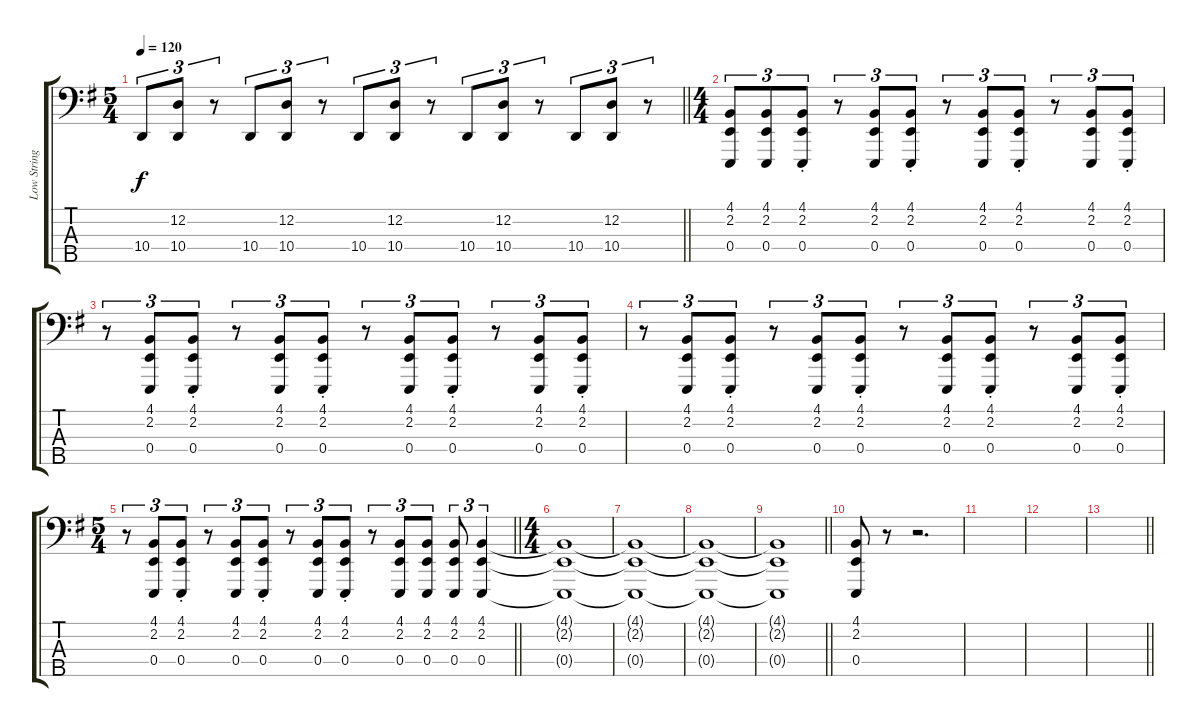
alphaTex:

\track ("Low Strings Standard" "Low String") {instrument stringensemble1}
\staff {score tabs}
\tuning (G2 D2 A1 E1 B0) {hide}
\ts (5 4)
\tempo 120
\clef f4
\barLineRight lightlight
\ks eminor
10.4.8{tu (3 2) dy f} (12.2 10.4).8{tu (3 2)} r.8{tu (3 2)} 10.4.8{tu (3 2)} (12.2 10.4).8{tu (3 2)} r.8{tu (3 2)} 10.4.8{tu (3 2)} (12.2 10.4).8{tu (3 2)} r.8{tu (3 2)} 10.4.8{tu (3 2)} (12.2 10.4).8{tu (3 2)} r.8{tu (3 2)} 10.4.8{tu (3 2)} (12.2 10.4).8{tu (3 2)} r.8{tu (3 2)} |
\ts (4 4)
(4.1 2.2 0.4).8{tu (3 2)} (4.1 2.2 0.4).8{tu (3 2)} (4.1 2.2{st} 0.4).8{tu (3 2)} r.8{tu (3 2)} (4.1 2.2 0.4).8{tu (3 2)} (4.1 2.2{st} 0.4{st}).8{tu (3 2)} r.8{tu (3 2)} (4.1 2.2 0.4).8{tu (3 2)} (4.1 2.2{st} 0.4{st}).8{tu (3 2)} r.8{tu (3 2)} (4.1 2.2 0.4).8{tu (3 2)} (4.1 2.2{st} 0.4{st}).8{tu (3 2)} |
r.8{tu (3 2)} (4.1 2.2 0.4).8{tu (3 2)} (4.1 2.2{st} 0.4{st}).8{tu (3 2)} r.8{tu (3 2)} (4.1 2.2 0.4).8{tu (3 2)} (4.1 2.2{st} 0.4{st}).8{tu (3 2)} r.8{tu (3 2)} (4.1 2.2 0.4).8{tu (3 2)} (4.1 2.2{st} 0.4{st}).8{tu (3 2)} r.8{tu (3 2)} (4.1 2.2 0.4).8{tu (3 2)} (4.1 2.2{st} 0.4{st}).8{tu (3 2)} |
r.8{tu (3 2)} (4.1 2.2 0.4).8{tu (3 2)} (4.1 2.2{st} 0.4{st}).8{tu (3 2)} r.8{tu (3 2)} (4.1 2.2 0.4).8{tu (3 2)} (4.1 2.2{st} 0.4{st}).8{tu (3 2)} r.8{tu (3 2)} (4.1 2.2 0.4).8{tu (3 2)} (4.1 2.2{st} 0.4{st}).8{tu (3 2)} r.8{tu (3 2)} (4.1 2.2 0.4).8{tu (3 2)} (4.1 2.2{st} 0.4{st}).8{tu (3 2)} |
\ts (5 4)
\barLineRight lightlight
r.8{tu (3 2)} (4.1 2.2 0.4).8{tu (3 2)} (4.1 2.2{st} 0.4{st}).8{tu (3 2)} r.8{tu (3 2)} (4.1 2.2 0.4).8{tu (3 2)} (4.1 2.2{st} 0.4{st}).8{tu (3 2)} r.8{tu (3 2)} (4.1 2.2 0.4).8{tu (3 2)} (4.1 2.2{st} 0.4{st}).8{tu (3 2)} r.8{tu (3 2)} (4.1 2.2 0.4).8{tu (3 2)} (4.1 2.2 0.4).8{tu (3 2)} (4.1 2.2 0.4).8{tu (3 2)} (4.1 2.2 0.4).4{tu (3 2)} |
\ts (4 4)
(4.1{t} 2.2{t} 0.4{t}).1 |
(4.1{t} 2.2{t} 0.4{t}).1 |
(4.1{t} 2.2{t} 0.4{t}).1 |
\barLineRight lightlight
(4.1{t} 2.2{t} 0.4{t}).1 |
\section ("" "")
(4.1 2.2 0.4).8 r.8 r.2{d} |
|
|
\barLineRight lightlight
